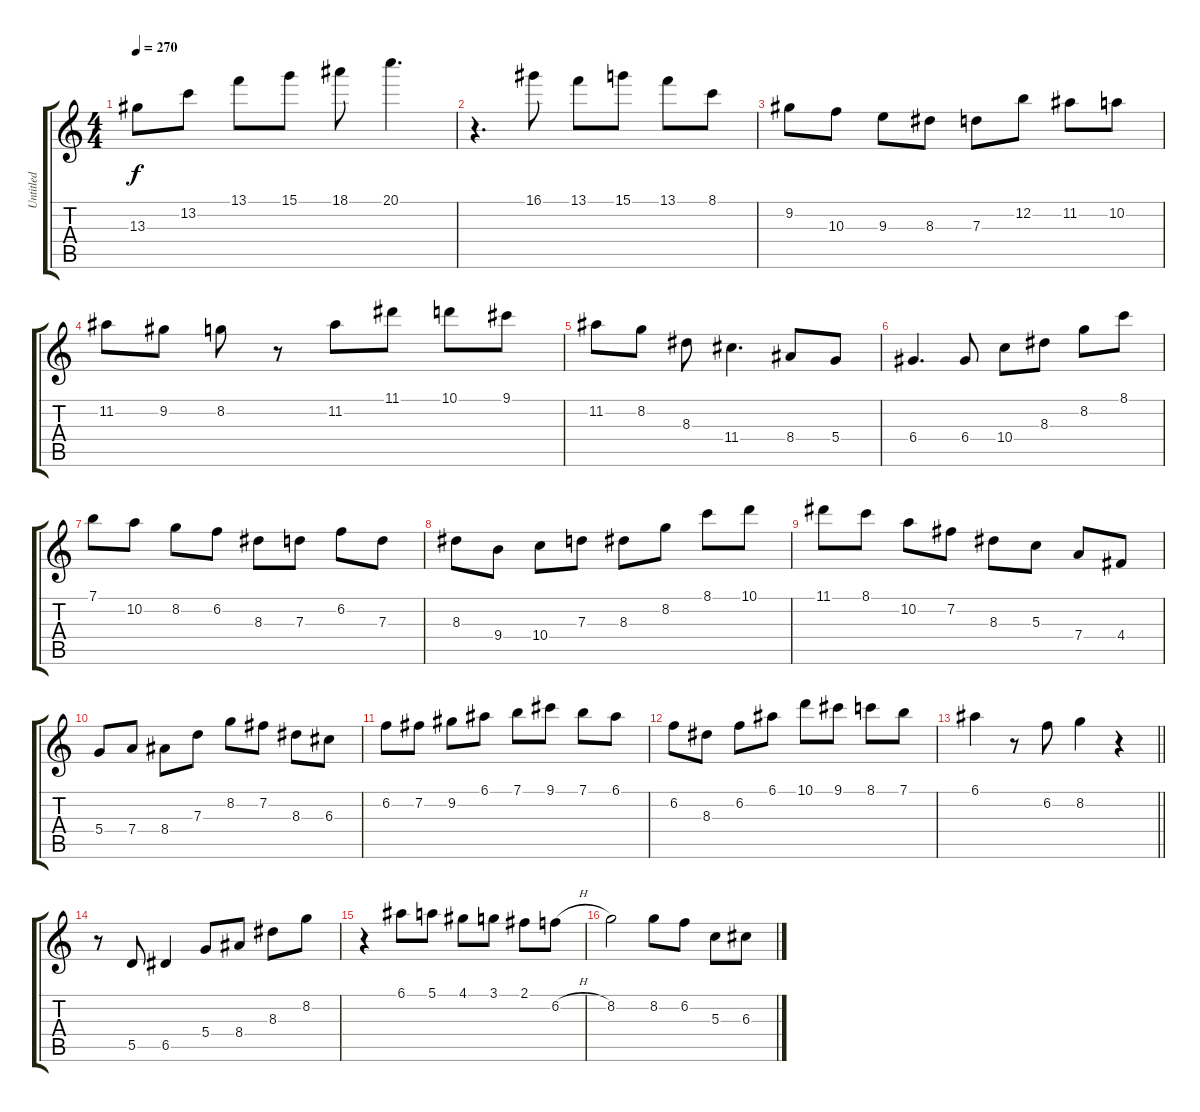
\track ("Untitled" "Untitled") {instrument acousticguitarsteel}
\staff {score tabs}
\tuning (E4 B3 G3 D3 A2 E2) {hide}
\ts (4 4)
\tempo 270
\clef g2
\ks c
13.3.8{dy f} 13.2.8 13.1.8 15.1.8 18.1.8 20.1.4{d} |
r.4{d} 16.1.8 13.1.8 15.1.8 13.1.8 8.1.8 |
9.2.8 10.3.8 9.3.8 8.3.8 7.3.8 12.2.8 11.2.8 10.2.8 |
11.2.8 9.2.8 8.2.8 r.8 11.2.8 11.1.8 10.1.8 9.1.8 |
11.2.8 8.2.8 8.3.8 11.4.4{d} 8.4.8 5.4.8 |
6.4.4{d} 6.4.8 10.4.8 8.3.8 8.2.8 8.1.8 |
7.1.8 10.2.8 8.2.8 6.2.8 8.3.8 7.3.8 6.2.8 7.3.8 |
8.3.8 9.4.8 10.4.8 7.3.8 8.3.8 8.2.8 8.1.8 10.1.8 |
11.1.8 8.1.8 10.2.8 7.2.8 8.3.8 5.3.8 7.4.8 4.4.8 |
5.4.8 7.4.8 8.4.8 7.3.8 8.2.8 7.2.8 8.3.8 6.3.8 |
6.2.8 7.2.8 9.2.8 6.1.8 7.1.8 9.1.8 7.1.8 6.1.8 |
6.2.8 8.3.8 6.2.8 6.1.8 10.1.8 9.1.8 8.1.8 7.1.8 |
\barLineRight lightlight
6.1.4 r.8 6.2.8 8.2.4 r.4 |
r.8 5.5.8 6.5.4 5.4.8 8.4.8 8.3.8 8.2.8 |
r.4 6.1.8 5.1.8 4.1.8 3.1.8 2.1.8 6.2{h}.8 |
8.2.2 8.2.8 6.2.8 5.3.8 6.3.8
